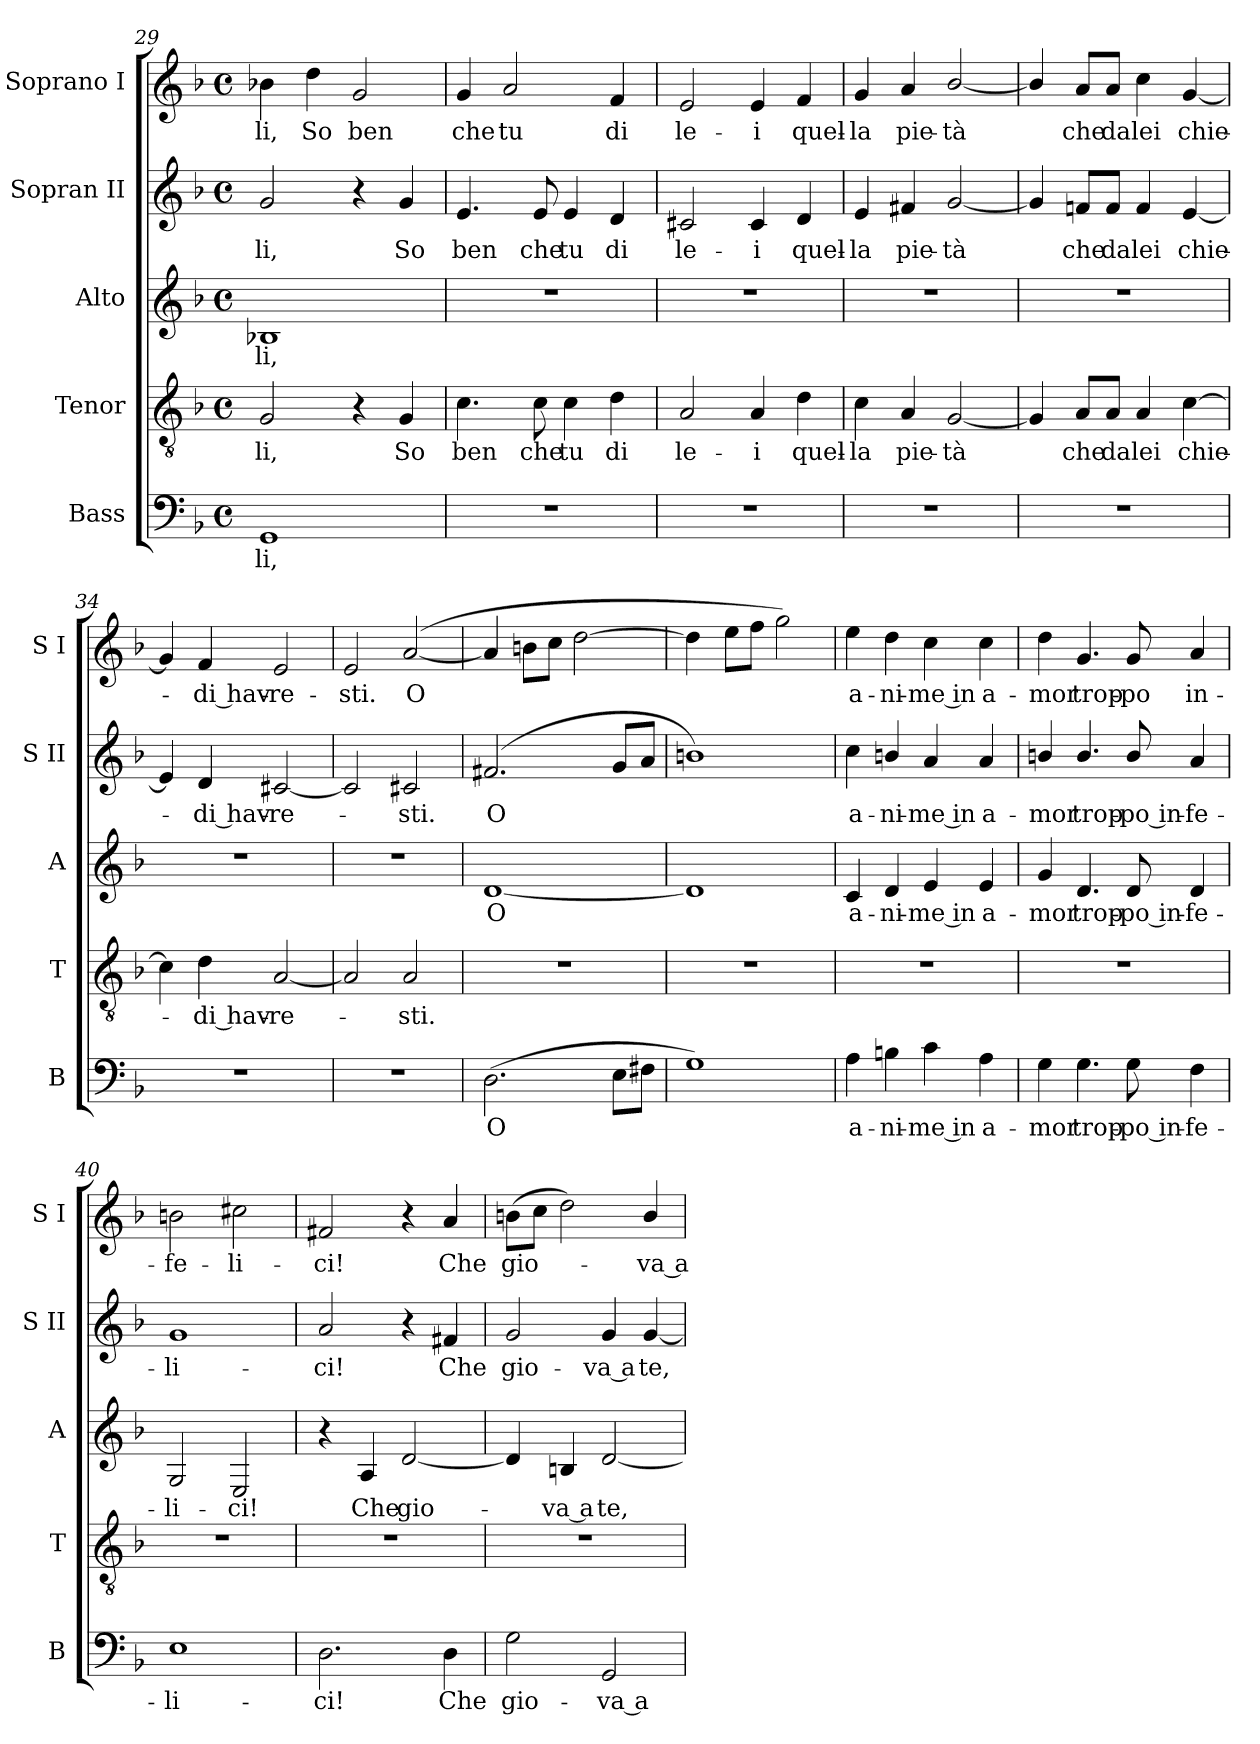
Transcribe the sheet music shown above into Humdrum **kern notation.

**kern	**text	**kern	**text	**kern	**text	**kern	**text	**kern	**text
*part5	*part5	*part4	*part4	*part3	*part3	*part2	*part2	*part1	*part1
*staff5	*staff5	*staff4	*staff4	*staff3	*staff3	*staff2	*staff2	*staff1	*staff1
*I"Bass	*	*I"Tenor	*	*I"Alto	*	*I"Sopran II	*	*I"Soprano I	*
*I'B	*	*I'T	*	*I'A	*	*I'S II	*	*I'S I	*
*clefF4	*	*clefGv2	*	*clefG2	*	*clefG2	*	*clefG2	*
*k[b-]	*	*k[b-]	*	*k[b-]	*	*k[b-]	*	*k[b-]	*
*F:	*	*F:	*	*F:	*	*F:	*	*F:	*
*M4/4	*	*M4/4	*	*M4/4	*	*M4/4	*	*M4/4	*
*met(c)	*	*met(c)	*	*met(c)	*	*met(c)	*	*met(c)	*
=29	=29	=29	=29	=29	=29	=29	=29	=29	=29
!	!LO:LY:b	!	!LO:LY:b	!	!LO:LY:b	!	!LO:LY:b	!	!LO:LY:b
1GG	-li,	2G/	li,	1B-X	li,	2g/	li,	4b-X\	-li,
!	!	!	!	!	!	!	!	!	!LO:LY:b
.	.	.	.	.	.	.	.	4dd\	So
!	!	!	!	!	!	!	!	!	!LO:LY:b
.	.	4r	.	.	.	4r	.	2g/	ben
!	!	!	!LO:LY:b	!	!	!	!LO:LY:b	!	!
.	.	4G/	So	.	.	4g/	So	.	.
=30	=30	=30	=30	=30	=30	=30	=30	=30	=30
!	!	!	!LO:LY:b	!	!	!	!LO:LY:b	!	!LO:LY:b
1r	.	4.c\	ben	1r	.	4.e/	ben	4g/	che
!	!	!	!	!	!	!	!	!	!LO:LY:b
.	.	.	.	.	.	.	.	2a/	tu
!	!	!	!LO:LY:b	!	!	!	!LO:LY:b	!	!
.	.	8c\	che	.	.	8e/	che	.	.
!	!	!	!LO:LY:b	!	!	!	!LO:LY:b	!	!
.	.	4c\	tu	.	.	4e/	tu	.	.
!	!	!	!LO:LY:b	!	!	!	!LO:LY:b	!	!LO:LY:b
.	.	4d\	di	.	.	4d/	di	4f/	di
=31	=31	=31	=31	=31	=31	=31	=31	=31	=31
!	!	!	!LO:LY:b	!	!	!	!LO:LY:b	!	!LO:LY:b
1r	.	2A/	le-	1r	.	2c#X/	le-	2e/	le-
!	!	!	!LO:LY:b	!	!	!	!LO:LY:b	!	!LO:LY:b
.	.	4A/	-i	.	.	4c#/	-i	4e/	-i
!	!	!	!LO:LY:b	!	!	!	!LO:LY:b	!	!LO:LY:b
.	.	4d\	quel-	.	.	4d/	quel-	4f/	quel-
=32	=32	=32	=32	=32	=32	=32	=32	=32	=32
!	!	!	!LO:LY:b	!	!	!	!LO:LY:b	!	!LO:LY:b
1r	.	4c\	-la	1r	.	4e/	-la	4g/	-la
!	!	!	!LO:LY:b	!	!	!	!LO:LY:b	!	!LO:LY:b
.	.	4A/	pie-	.	.	4f#X/	pie-	4a/	pie-
!	!	!	!LO:LY:b	!	!	!	!LO:LY:b	!	!LO:LY:b
.	.	[2G/	-tà	.	.	[2g/	-tà	[2b-/	-tà
!!LO:LB:g=z
=33	=33	=33	=33	=33	=33	=33	=33	=33	=33
1r	.	4G/]	.	1r	.	4g/]	.	4b-/]	.
!	!	!	!LO:LY:b	!	!	!	!LO:LY:b	!	!LO:LY:b
.	.	8A/L	che	.	.	8fn/L	che	8a/L	che
!	!	!	!LO:LY:b	!	!	!	!LO:LY:b	!	!LO:LY:b
.	.	8A/J	da	.	.	8f/J	da	8a/J	da
!	!	!	!LO:LY:b	!	!	!	!LO:LY:b	!	!LO:LY:b
.	.	4A/	lei	.	.	4f/	lei	4cc\	lei
!	!	!	!LO:LY:b	!	!	!	!LO:LY:b	!	!LO:LY:b
.	.	[4c\	chie-	.	.	[4e/	chie-	[4g/	chie-
=34	=34	=34	=34	=34	=34	=34	=34	=34	=34
1r	.	4c\]	.	1r	.	4e/]	.	4g/]	.
!	!	!	!LO:LY:b	!	!	!	!LO:LY:b	!	!LO:LY:b
.	.	4d\	di hav-	.	.	4d/	di hav-	4f/	di hav-
!	!	!	!LO:LY:b	!	!	!	!LO:LY:b	!	!LO:LY:b
.	.	[2A/	-re-	.	.	[2c#X/	-re-	2e/	-re-
=35	=35	=35	=35	=35	=35	=35	=35	=35	=35
!	!	!	!	!	!	!	!	!	!LO:LY:b
1r	.	2A/]	.	1r	.	2c#/]	.	2e/	-sti.
!	!	!	!LO:LY:b	!	!	!	!LO:LY:b	!	!LO:LY:b
.	.	2A/	sti.	.	.	2c#X/	sti.	(>[2a/	O
=36	=36	=36	=36	=36	=36	=36	=36	=36	=36
!	!LO:LY:b	!	!	!	!LO:LY:b	!	!LO:LY:b	!	!
(>2.D\	O	1r	.	[1d	O	(<2.f#X/	O	4a/]	.
.	.	.	.	.	.	.	.	8bn\L	.
.	.	.	.	.	.	.	.	8cc\J	.
.	.	.	.	.	.	.	.	[2dd\	.
8E\L	.	.	.	.	.	8g/L	.	.	.
8F#X\J	.	.	.	.	.	8a/J	.	.	.
=37	=37	=37	=37	=37	=37	=37	=37	=37	=37
1G)	.	1r	.	1d]	.	1bn)	.	4dd\]	.
.	.	.	.	.	.	.	.	8ee\L	.
.	.	.	.	.	.	.	.	8ff\J	.
.	.	.	.	.	.	.	.	2gg\)	.
=38	=38	=38	=38	=38	=38	=38	=38	=38	=38
!	!LO:LY:b	!	!	!	!LO:LY:b	!	!LO:LY:b	!	!LO:LY:b
4A\	a-	1r	.	4c/	a-	4cc\	a-	4ee\	a-
!	!LO:LY:b	!	!	!	!LO:LY:b	!	!LO:LY:b	!	!LO:LY:b
4Bn\	-ni-	.	.	4d/	-ni-	4bn/	-ni-	4dd\	-ni-
!	!LO:LY:b	!	!	!	!LO:LY:b	!	!LO:LY:b	!	!LO:LY:b
4c\	-me in	.	.	4e/	-me in	4a/	-me in	4cc\	-me in
!	!LO:LY:b	!	!	!	!LO:LY:b	!	!LO:LY:b	!	!LO:LY:b
4A\	a-	.	.	4e/	a-	4a/	a-	4cc\	a-
=39	=39	=39	=39	=39	=39	=39	=39	=39	=39
!	!LO:LY:b	!	!	!	!LO:LY:b	!	!LO:LY:b	!	!LO:LY:b
4G\	-mor	1r	.	4g/	-mor	4bn/	-mor	4dd\	-mor
!	!LO:LY:b	!	!	!	!LO:LY:b	!	!LO:LY:b	!	!LO:LY:b
4.G\	trop-	.	.	4.d/	trop-	4.b/	trop-	4.g/	trop-
!	!LO:LY:b	!	!	!	!LO:LY:b	!	!LO:LY:b	!	!LO:LY:b
8G\	-po in-	.	.	8d/	-po in-	8b/	-po in-	8g/	-po
!	!LO:LY:b	!	!	!	!LO:LY:b	!	!LO:LY:b	!	!LO:LY:b
4F\	-fe-	.	.	4d/	-fe-	4a/	-fe-	4a/	in-
!!LO:LB:g=z
=40	=40	=40	=40	=40	=40	=40	=40	=40	=40
!	!LO:LY:b	!	!	!	!LO:LY:b	!	!LO:LY:b	!	!LO:LY:b
1E	-li-	1r	.	2G/	-li-	1g	-li-	2bn\	-fe-
!	!	!	!	!	!LO:LY:b	!	!	!	!LO:LY:b
.	.	.	.	2E/	-ci!	.	.	2cc#X\	-li-
=41	=41	=41	=41	=41	=41	=41	=41	=41	=41
!	!LO:LY:b	!	!	!	!	!	!LO:LY:b	!	!LO:LY:b
2.D\	-ci!	1r	.	4r	.	2a/	-ci!	2f#X/	-ci!
!	!	!	!	!	!LO:LY:b	!	!	!	!
.	.	.	.	4A/	Che	.	.	.	.
!	!	!	!	!	!LO:LY:b	!	!	!	!
.	.	.	.	[2d/	gio-	4r	.	4r	.
!	!LO:LY:b	!	!	!	!	!	!LO:LY:b	!	!LO:LY:b
4D\	Che	.	.	.	.	4f#X/	Che	4a/	Che
=42	=42	=42	=42	=42	=42	=42	=42	=42	=42
!	!LO:LY:b	!	!	!	!	!	!LO:LY:b	!	!LO:LY:b
2G\	gio-	1r	.	4d/]	.	2g/	gio-	(>8bn\L	gio-
.	.	.	.	.	.	.	.	8cc\J	.
!	!	!	!	!	!LO:LY:b	!	!	!	!
.	.	.	.	4Bn/	va a	.	.	2dd\)	.
!	!LO:LY:b	!	!	!	!LO:LY:b	!	!LO:LY:b	!	!
2GG/	-va a	.	.	[2d/	te,	4g/	-va a	.	.
!	!	!	!	!	!	!	!LO:LY:b	!	!LO:LY:b
.	.	.	.	.	.	[4g/	te,	4b/	va a
=	=	=	=	=	=	=	=	=	=
*-	*-	*-	*-	*-	*-	*-	*-	*-	*-
